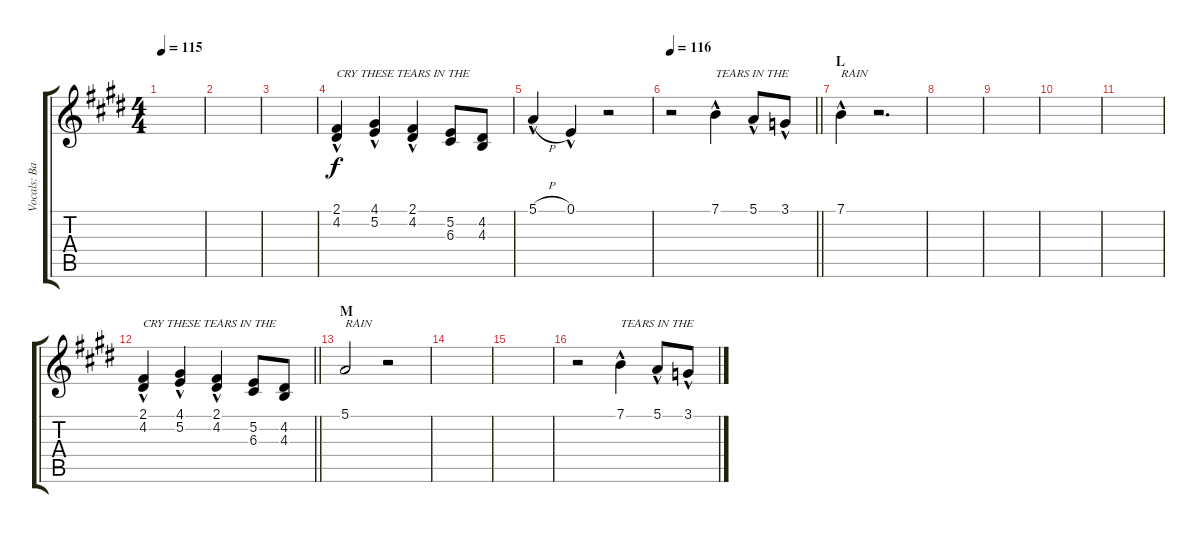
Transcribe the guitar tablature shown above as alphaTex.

\track ("Vocals: Band" "Vocals: Ba") {instrument choiraahs}
\staff {score tabs}
\tuning (E4 B3 G3 D3 A2 E2) {hide}
\ts (4 4)
\tempo 115
\clef g2
\ks e
|
|
|
(2.1{hac} 4.2).4{txt "CRY THESE TEARS IN THE"} (4.1{hac} 5.2).4 (2.1{hac} 4.2).4 (5.2 6.3).8 (4.2 4.3).8 |
5.1{h hac}.4 0.1{hac}.4 r.2 |
\tempo 116
\barLineRight lightlight
r.2 7.1{hac}.4{txt "TEARS IN THE"} 5.1{hac}.8 3.1{hac}.8 |
\section ("" "L")
7.1{hac}.4{txt "RAIN"} r.2{d} |
|
|
|
|
\barLineRight lightlight
(2.1{hac} 4.2).4{txt "CRY THESE TEARS IN THE"} (4.1{hac} 5.2).4 (2.1{hac} 4.2).4 (5.2 6.3).8 (4.2 4.3).8 |
\section ("" "M")
5.1.2{txt "RAIN"} r.2 |
|
|
r.2 7.1{hac}.4{txt "TEARS IN THE"} 5.1{hac}.8 3.1{hac}.8
